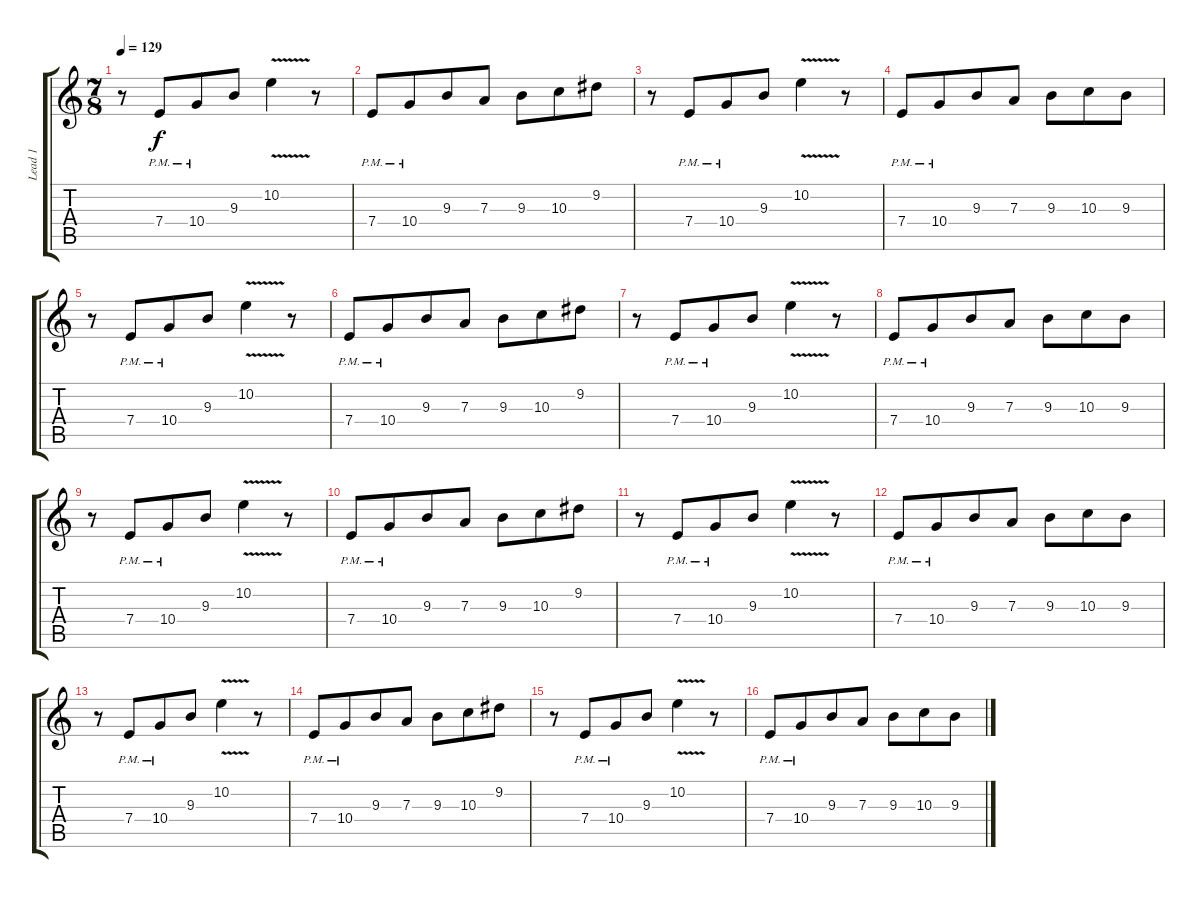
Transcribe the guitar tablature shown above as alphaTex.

\track ("Lead 1" "Lead 1") {instrument overdrivenguitar}
\staff {score tabs}
\tuning (B3 Gb3 D3 A2 E2 B1) {hide}
\ts (7 8)
\tempo 129
\clef g2
\ks c
r.8{dy f} 7.4{pm}.8 10.4{pm}.8 9.3.8 10.2{v}.4 r.8 |
7.4{pm}.8 10.4{pm}.8 9.3.8 7.3.8 9.3.8 10.3.8 9.2.8 |
r.8 7.4{pm}.8 10.4{pm}.8 9.3.8 10.2{v}.4 r.8 |
7.4{pm}.8 10.4{pm}.8 9.3.8 7.3.8 9.3.8 10.3.8 9.3.8 |
r.8 7.4{pm}.8 10.4{pm}.8 9.3.8 10.2{v}.4 r.8 |
7.4{pm}.8 10.4{pm}.8 9.3.8 7.3.8 9.3.8 10.3.8 9.2.8 |
r.8 7.4{pm}.8 10.4{pm}.8 9.3.8 10.2{v}.4 r.8 |
7.4{pm}.8 10.4{pm}.8 9.3.8 7.3.8 9.3.8 10.3.8 9.3.8 |
r.8 7.4{pm}.8 10.4{pm}.8 9.3.8 10.2{v}.4 r.8 |
7.4{pm}.8 10.4{pm}.8 9.3.8 7.3.8 9.3.8 10.3.8 9.2.8 |
r.8 7.4{pm}.8 10.4{pm}.8 9.3.8 10.2{v}.4 r.8 |
7.4{pm}.8 10.4{pm}.8 9.3.8 7.3.8 9.3.8 10.3.8 9.3.8 |
r.8 7.4{pm}.8 10.4{pm}.8 9.3.8 10.2{v}.4 r.8 |
7.4{pm}.8 10.4{pm}.8 9.3.8 7.3.8 9.3.8 10.3.8 9.2.8 |
r.8 7.4{pm}.8 10.4{pm}.8 9.3.8 10.2{v}.4 r.8 |
7.4{pm}.8 10.4{pm}.8 9.3.8 7.3.8 9.3.8 10.3.8 9.3.8
